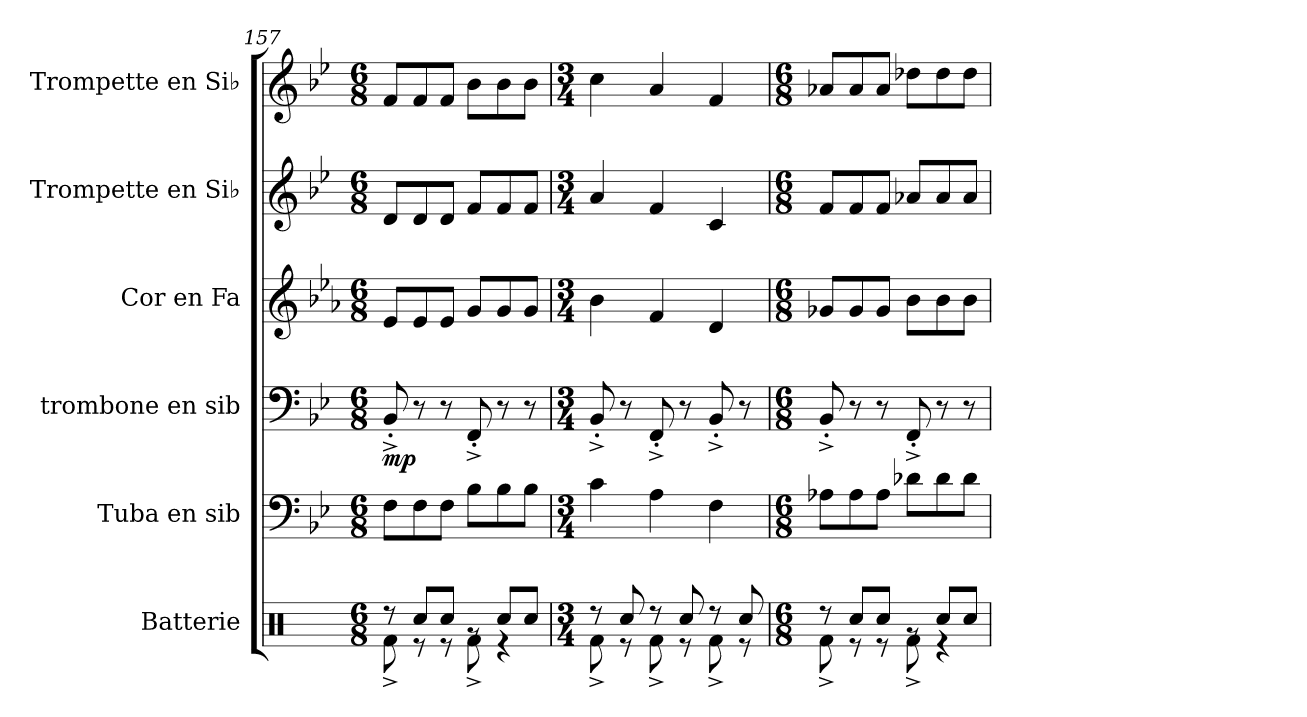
**kern	**kern	**kern	**dynam	**kern	**kern	**kern
*part6	*part5	*part4	*part4	*part3	*part2	*part1
*staff6	*staff5	*staff4	*staff4	*staff3	*staff2	*staff1
*I"Batterie	*I"Tuba en sib	*I"trombone en sib	*	*I"Cor en Fa	*I"Trompette en Si♭	*I"Trompette en Si♭
*I'Batt.	*I'Tub. sib	*I'Trb. sib	*	*I'Cor Fa	*I'Tromp. Si♭	*I'Tromp. Si♭
*clefX	*clefF4	*clefF4	*	*clefG2	*clefG2	*clefG2
*	*ITrd1c2	*ITrd1c2	*	*ITrd4c7	*ITrd1c2	*ITrd1c2
*k[]	*k[b-e-a-d-]	*k[b-e-a-d-]	*	*k[b-e-a-d-]	*k[b-e-a-d-]	*k[b-e-a-d-]
*M6/8	*M6/8	*M6/8	*	*M6/8	*M6/8	*M6/8
=157	=157	=157	=157	=157	=157	=157
*^	*	*	*	*	*	*
!	!	!	!	!LO:DY:b	!	!	!
8r	8Rf^\	8E-\L	8AA-'^/	mp	8A-/L	8c/L	8e-/L
8Rcc/L	8r	8E-\	8r	.	8A-/	8c/	8e-/
8Rcc/J	8r	8E-\J	8r	.	8A-/J	8c/J	8e-/J
8rg	8Rf^\	8A-\L	8EE-'^/	.	8c/L	8e-/L	8a-\L
8Rcc/L	4r	8A-\	8r	.	8c/	8e-/	8a-\
8Rcc/J	.	8A-\J	8r	.	8c/J	8e-/J	8a-\J
=158	=158	=158	=158	=158	=158	=158	=158
*M3/4	*	*M3/4	*M3/4	*	*M3/4	*M3/4	*M3/4
8r	8Rf^\	4B-\	8AA-'^/	.	4e-\	4g/	4b-\
8Rcc/	8r	.	8r	.	.	.	.
8r	8Rf^\	4G\	8EE-'^/	.	4B-/	4e-/	4g/
8Rcc/	8r	.	8r	.	.	.	.
8r	8Rf^\	4E-\	8AA-'^/	.	4G/	4B-/	4e-/
8Rcc/	8r	.	8r	.	.	.	.
=159	=159	=159	=159	=159	=159	=159	=159
*M6/8	*	*M6/8	*M6/8	*	*M6/8	*M6/8	*M6/8
8r	8Rf^\	8G-X\L	8AA-'^/	.	8c-X/L	8e-/L	8g-X/L
8Rcc/L	8r	8G-\	8r	.	8c-/	8e-/	8g-/
8Rcc/J	8r	8G-\J	8r	.	8c-/J	8e-/J	8g-/J
8rg	8Rf^\	8c-X\L	8EE-'^/	.	8e-\L	8g-X/L	8cc-X\L
8Rcc/L	4r	8c-\	8r	.	8e-\	8g-/	8cc-\
8Rcc/J	.	8c-\J	8r	.	8e-\J	8g-/J	8cc-\J
*v	*v	*	*	*	*	*	*
=	=	=	=	=	=	=
*-	*-	*-	*-	*-	*-	*-
